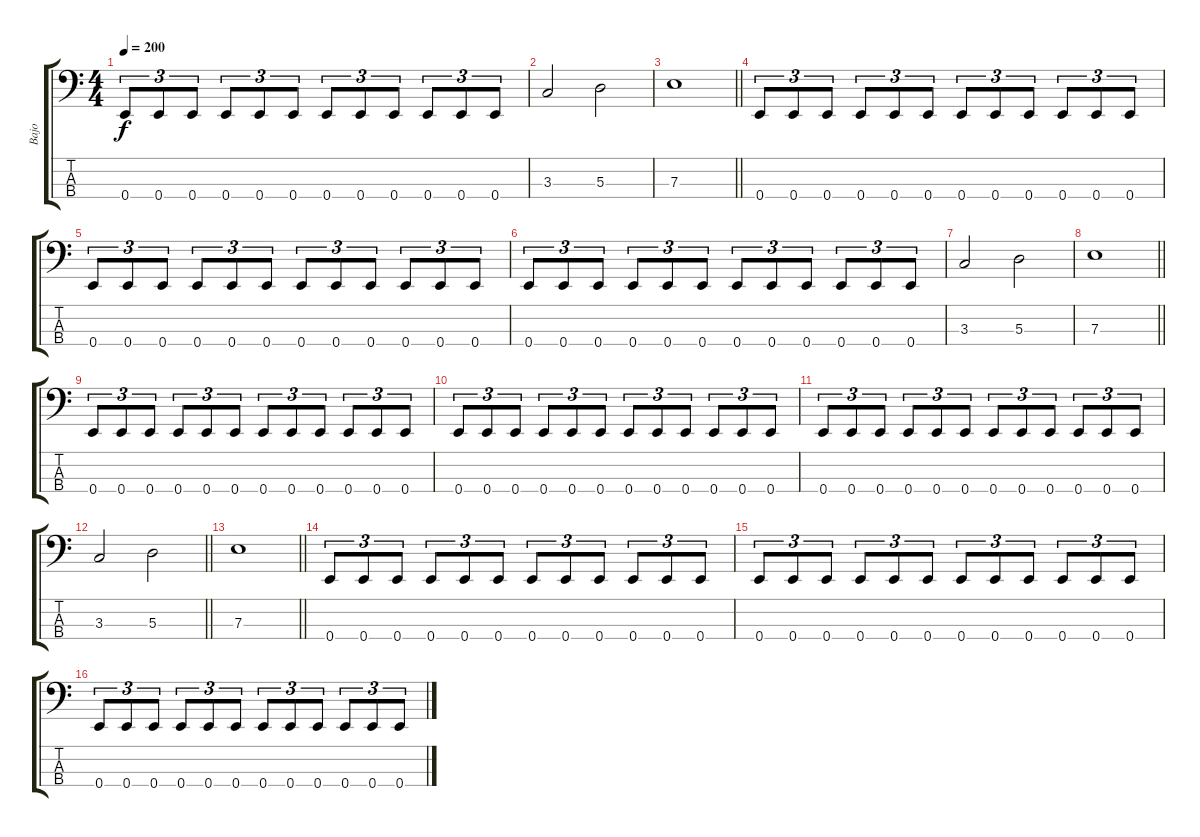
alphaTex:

\track ("Bajo" "Bajo") {instrument electricbassfinger}
\staff {score tabs}
\tuning (G2 D2 A1 E1) {hide}
\ts (4 4)
\tempo 200
\clef f4
\ks c
0.4.8{tu (3 2) dy f} 0.4.8{tu (3 2)} 0.4.8{tu (3 2)} 0.4.8{tu (3 2)} 0.4.8{tu (3 2)} 0.4.8{tu (3 2)} 0.4.8{tu (3 2)} 0.4.8{tu (3 2)} 0.4.8{tu (3 2)} 0.4.8{tu (3 2)} 0.4.8{tu (3 2)} 0.4.8{tu (3 2)} |
3.3.2 5.3.2 |
\barLineRight lightlight
7.3.1 |
0.4.8{tu (3 2)} 0.4.8{tu (3 2) volume 12} 0.4.8{tu (3 2)} 0.4.8{tu (3 2)} 0.4.8{tu (3 2)} 0.4.8{tu (3 2)} 0.4.8{tu (3 2)} 0.4.8{tu (3 2)} 0.4.8{tu (3 2)} 0.4.8{tu (3 2)} 0.4.8{tu (3 2)} 0.4.8{tu (3 2)} |
0.4.8{tu (3 2)} 0.4.8{tu (3 2)} 0.4.8{tu (3 2)} 0.4.8{tu (3 2)} 0.4.8{tu (3 2)} 0.4.8{tu (3 2)} 0.4.8{tu (3 2)} 0.4.8{tu (3 2)} 0.4.8{tu (3 2)} 0.4.8{tu (3 2)} 0.4.8{tu (3 2)} 0.4.8{tu (3 2)} |
0.4.8{tu (3 2)} 0.4.8{tu (3 2)} 0.4.8{tu (3 2)} 0.4.8{tu (3 2)} 0.4.8{tu (3 2)} 0.4.8{tu (3 2)} 0.4.8{tu (3 2)} 0.4.8{tu (3 2)} 0.4.8{tu (3 2)} 0.4.8{tu (3 2)} 0.4.8{tu (3 2)} 0.4.8{tu (3 2)} |
3.3.2 5.3.2 |
\barLineRight lightlight
7.3.1 |
0.4.8{tu (3 2) volume 10} 0.4.8{tu (3 2)} 0.4.8{tu (3 2)} 0.4.8{tu (3 2)} 0.4.8{tu (3 2)} 0.4.8{tu (3 2)} 0.4.8{tu (3 2)} 0.4.8{tu (3 2)} 0.4.8{tu (3 2)} 0.4.8{tu (3 2)} 0.4.8{tu (3 2)} 0.4.8{tu (3 2)} |
0.4.8{tu (3 2)} 0.4.8{tu (3 2)} 0.4.8{tu (3 2)} 0.4.8{tu (3 2)} 0.4.8{tu (3 2)} 0.4.8{tu (3 2)} 0.4.8{tu (3 2)} 0.4.8{tu (3 2)} 0.4.8{tu (3 2)} 0.4.8{tu (3 2)} 0.4.8{tu (3 2)} 0.4.8{tu (3 2)} |
0.4.8{tu (3 2)} 0.4.8{tu (3 2)} 0.4.8{tu (3 2)} 0.4.8{tu (3 2)} 0.4.8{tu (3 2)} 0.4.8{tu (3 2)} 0.4.8{tu (3 2)} 0.4.8{tu (3 2)} 0.4.8{tu (3 2)} 0.4.8{tu (3 2)} 0.4.8{tu (3 2)} 0.4.8{tu (3 2)} |
\barLineRight lightlight
3.3.2 5.3.2 |
\barLineRight lightlight
7.3.1 |
0.4.8{tu (3 2) volume 6} 0.4.8{tu (3 2)} 0.4.8{tu (3 2)} 0.4.8{tu (3 2)} 0.4.8{tu (3 2)} 0.4.8{tu (3 2)} 0.4.8{tu (3 2)} 0.4.8{tu (3 2)} 0.4.8{tu (3 2)} 0.4.8{tu (3 2)} 0.4.8{tu (3 2)} 0.4.8{tu (3 2)} |
0.4.8{tu (3 2)} 0.4.8{tu (3 2)} 0.4.8{tu (3 2)} 0.4.8{tu (3 2)} 0.4.8{tu (3 2)} 0.4.8{tu (3 2)} 0.4.8{tu (3 2)} 0.4.8{tu (3 2)} 0.4.8{tu (3 2)} 0.4.8{tu (3 2)} 0.4.8{tu (3 2)} 0.4.8{tu (3 2)} |
0.4.8{tu (3 2)} 0.4.8{tu (3 2)} 0.4.8{tu (3 2)} 0.4.8{tu (3 2)} 0.4.8{tu (3 2)} 0.4.8{tu (3 2)} 0.4.8{tu (3 2)} 0.4.8{tu (3 2)} 0.4.8{tu (3 2)} 0.4.8{tu (3 2)} 0.4.8{tu (3 2)} 0.4.8{tu (3 2)}
